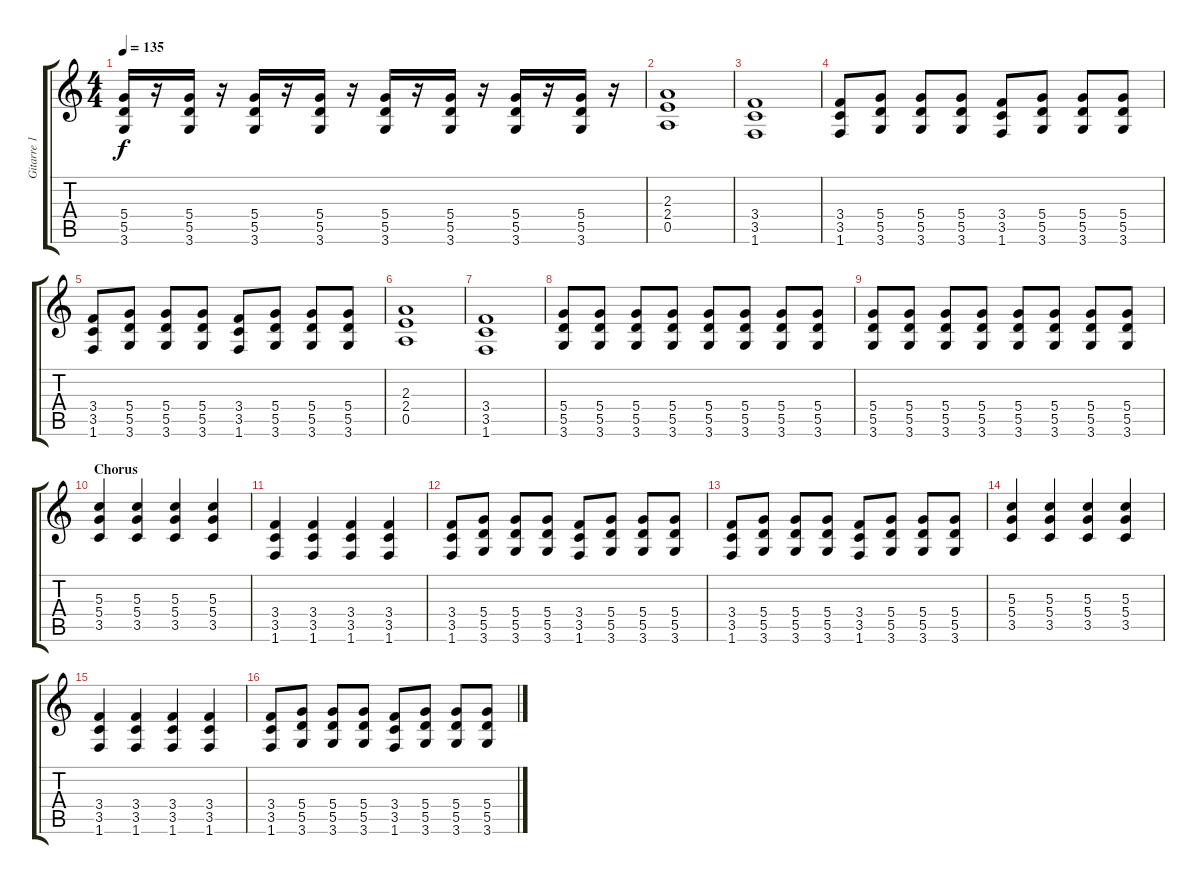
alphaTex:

\track ("Gitarre 1 - Farin Urlaub" "Gitarre 1 ") {instrument distortionguitar}
\staff {score tabs}
\tuning (E4 B3 G3 D3 A2 E2) {hide}
\ts (4 4)
\tempo 135
\clef g2
\ks c
(5.4 5.5 3.6).16{dy f} r.16 (5.4 5.5 3.6).16 r.16 (5.4 5.5 3.6).16 r.16 (5.4 5.5 3.6).16 r.16 (5.4 5.5 3.6).16 r.16 (5.4 5.5 3.6).16 r.16 (5.4 5.5 3.6).16 r.16 (5.4 5.5 3.6).16 r.16 |
(2.3 2.4 0.5).1 |
(3.4 3.5 1.6).1 |
(3.4 3.5 1.6).8 (5.4 5.5 3.6).8 (5.4 5.5 3.6).8 (5.4 5.5 3.6).8 (3.4 3.5 1.6).8 (5.4 5.5 3.6).8 (5.4 5.5 3.6).8 (5.4 5.5 3.6).8 |
(3.4 3.5 1.6).8 (5.4 5.5 3.6).8 (5.4 5.5 3.6).8 (5.4 5.5 3.6).8 (3.4 3.5 1.6).8 (5.4 5.5 3.6).8 (5.4 5.5 3.6).8 (5.4 5.5 3.6).8 |
(2.3 2.4 0.5).1 |
(3.4 3.5 1.6).1 |
(5.4 5.5 3.6).8 (5.4 5.5 3.6).8 (5.4 5.5 3.6).8 (5.4 5.5 3.6).8 (5.4 5.5 3.6).8 (5.4 5.5 3.6).8 (5.4 5.5 3.6).8 (5.4 5.5 3.6).8 |
(5.4 5.5 3.6).8 (5.4 5.5 3.6).8 (5.4 5.5 3.6).8 (5.4 5.5 3.6).8 (5.4 5.5 3.6).8 (5.4 5.5 3.6).8 (5.4 5.5 3.6).8 (5.4 5.5 3.6).8 |
\section ("" "Chorus")
(5.3 5.4 3.5).4 (5.3 5.4 3.5).4 (5.3 5.4 3.5).4 (5.3 5.4 3.5).4 |
(3.4 3.5 1.6).4 (3.4 3.5 1.6).4 (3.4 3.5 1.6).4 (3.4 3.5 1.6).4 |
(3.4 3.5 1.6).8 (5.4 5.5 3.6).8 (5.4 5.5 3.6).8 (5.4 5.5 3.6).8 (3.4 3.5 1.6).8 (5.4 5.5 3.6).8 (5.4 5.5 3.6).8 (5.4 5.5 3.6).8 |
(3.4 3.5 1.6).8 (5.4 5.5 3.6).8 (5.4 5.5 3.6).8 (5.4 5.5 3.6).8 (3.4 3.5 1.6).8 (5.4 5.5 3.6).8 (5.4 5.5 3.6).8 (5.4 5.5 3.6).8 |
(5.3 5.4 3.5).4 (5.3 5.4 3.5).4 (5.3 5.4 3.5).4 (5.3 5.4 3.5).4 |
(3.4 3.5 1.6).4 (3.4 3.5 1.6).4 (3.4 3.5 1.6).4 (3.4 3.5 1.6).4 |
(3.4 3.5 1.6).8 (5.4 5.5 3.6).8 (5.4 5.5 3.6).8 (5.4 5.5 3.6).8 (3.4 3.5 1.6).8 (5.4 5.5 3.6).8 (5.4 5.5 3.6).8 (5.4 5.5 3.6).8
